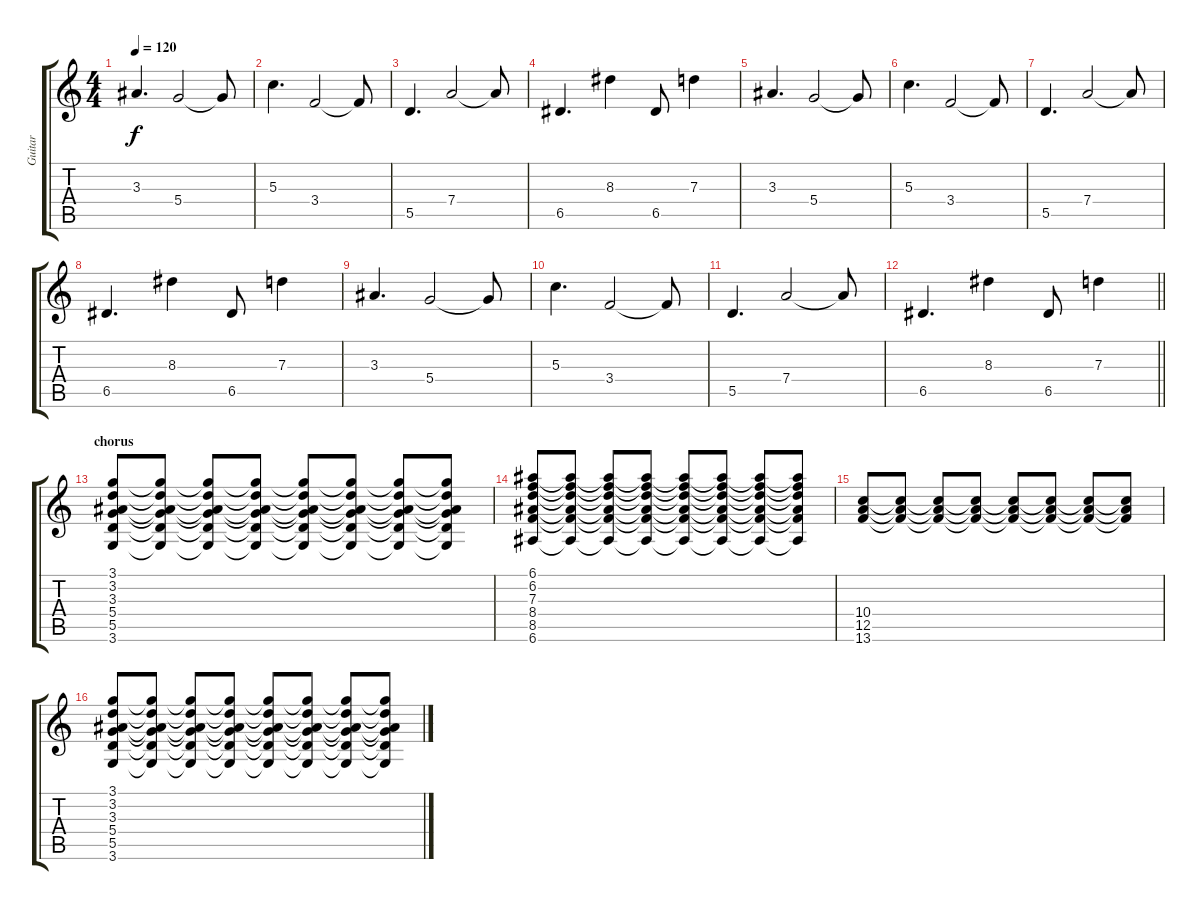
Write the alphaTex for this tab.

\track ("Guitar" "Guitar") {instrument electricguitarclean}
\staff {score tabs}
\tuning (E4 B3 G3 D3 A2 E2) {hide}
\ts (4 4)
\tempo 120
\clef g2
\ks c
3.3.4{d dy f} 5.4.2 5.4{t}.8 |
5.3.4{d} 3.4.2 3.4{t}.8 |
5.5.4{d} 7.4.2 7.4{t}.8 |
6.5.4{d} 8.3.4 6.5.8 7.3.4 |
3.3.4{d} 5.4.2 5.4{t}.8 |
5.3.4{d} 3.4.2 3.4{t}.8 |
5.5.4{d} 7.4.2 7.4{t}.8 |
6.5.4{d} 8.3.4 6.5.8 7.3.4 |
3.3.4{d} 5.4.2 5.4{t}.8 |
5.3.4{d} 3.4.2 3.4{t}.8 |
5.5.4{d} 7.4.2 7.4{t}.8 |
\barLineRight lightlight
6.5.4{d} 8.3.4 6.5.8 7.3.4 |
\section ("" "chorus")
(3.1 3.2 3.3 5.4 5.5 3.6).8{volume 11 instrument distortionguitar} (3.1{t} 3.2{t} 3.3{t} 5.4{t} 5.5{t} 3.6{t}).8 (3.1{t} 3.2{t} 3.3{t} 5.4{t} 5.5{t} 3.6{t}).8 (3.1{t} 3.2{t} 3.3{t} 5.4{t} 5.5{t} 3.6{t}).8 (3.1{t} 3.2{t} 3.3{t} 5.4{t} 5.5{t} 3.6{t}).8 (3.1{t} 3.2{t} 3.3{t} 5.4{t} 5.5{t} 3.6{t}).8 (3.1{t} 3.2{t} 3.3{t} 5.4{t} 5.5{t} 3.6{t}).8 (3.1{t} 3.2{t} 3.3{t} 5.4{t} 5.5{t} 3.6{t}).8 |
(6.1 6.2 7.3 8.4 8.5 6.6).8 (6.1{t} 6.2{t} 7.3{t} 8.4{t} 8.5{t} 6.6{t}).8 (6.1{t} 6.2{t} 7.3{t} 8.4{t} 8.5{t} 6.6{t}).8 (6.1{t} 6.2{t} 7.3{t} 8.4{t} 8.5{t} 6.6{t}).8 (6.1{t} 6.2{t} 7.3{t} 8.4{t} 8.5{t} 6.6{t}).8 (6.1{t} 6.2{t} 7.3{t} 8.4{t} 8.5{t} 6.6{t}).8 (6.1{t} 6.2{t} 7.3{t} 8.4{t} 8.5{t} 6.6{t}).8 (6.1{t} 6.2{t} 7.3{t} 8.4{t} 8.5{t} 6.6{t}).8 |
(10.4 12.5 13.6).8 (10.4{t} 12.5{t} 13.6{t}).8 (10.4{t} 12.5{t} 13.6{t}).8 (10.4{t} 12.5{t} 13.6{t}).8 (10.4{t} 12.5{t} 13.6{t}).8 (10.4{t} 12.5{t} 13.6{t}).8 (10.4{t} 12.5{t} 13.6{t}).8 (10.4{t} 12.5{t} 13.6{t}).8 |
(3.1 3.2 3.3 5.4 5.5 3.6).8{volume 11 instrument distortionguitar} (3.1{t} 3.2{t} 3.3{t} 5.4{t} 5.5{t} 3.6{t}).8 (3.1{t} 3.2{t} 3.3{t} 5.4{t} 5.5{t} 3.6{t}).8 (3.1{t} 3.2{t} 3.3{t} 5.4{t} 5.5{t} 3.6{t}).8 (3.1{t} 3.2{t} 3.3{t} 5.4{t} 5.5{t} 3.6{t}).8 (3.1{t} 3.2{t} 3.3{t} 5.4{t} 5.5{t} 3.6{t}).8 (3.1{t} 3.2{t} 3.3{t} 5.4{t} 5.5{t} 3.6{t}).8 (3.1{t} 3.2{t} 3.3{t} 5.4{t} 5.5{t} 3.6{t}).8
